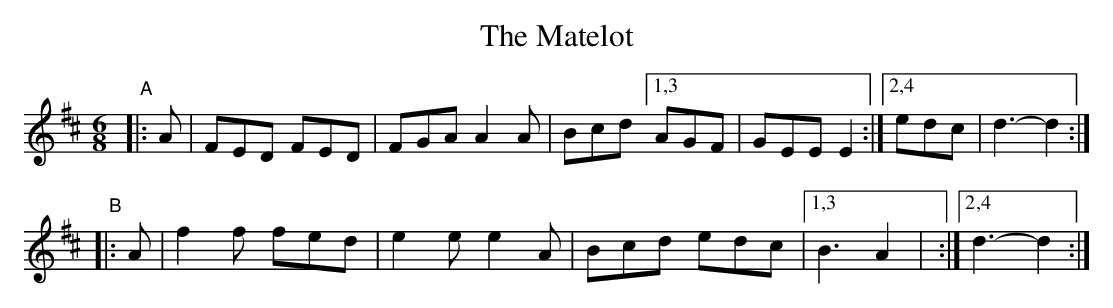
X:1
T: The Matelot
M: 6/8
K: D
"^A"|: A | FED FED | FGA A2A | Bcd [1,3 AGF | GEE E2 :|[2,4 edc | d3- d2 :|
"^B"|: A | f2f fed | e2e e2A | Bcd edc |[1,3 B3 A2 | :|[2,4 d3- d2 :|
